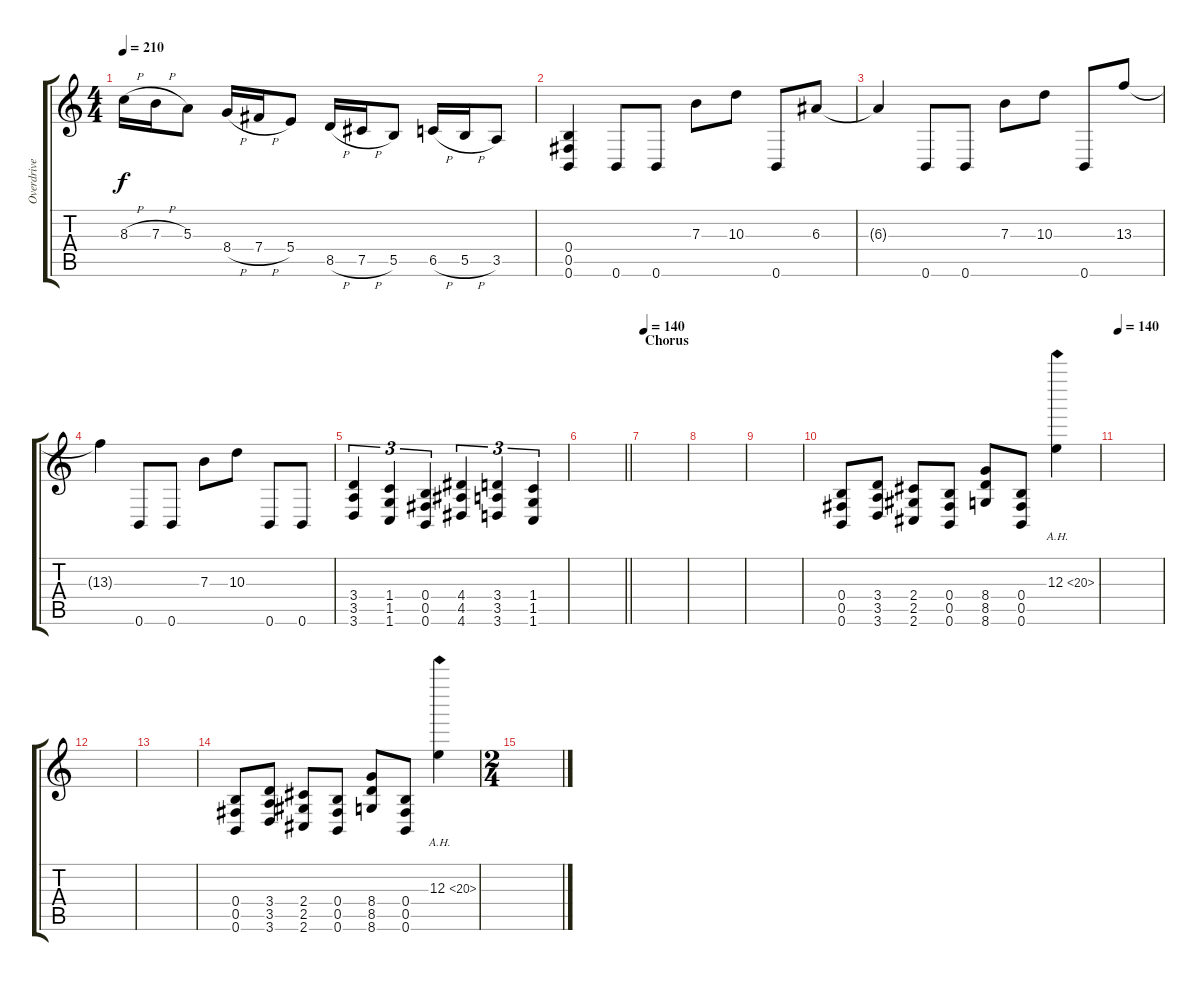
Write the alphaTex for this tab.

\track ("Overdrive Guitar" "Overdrive ") {instrument overdrivenguitar}
\staff {score tabs}
\tuning (Db4 Ab3 E3 B2 Gb2 B1) {hide}
\ts (4 4)
\tempo 210
\clef g2
\ks c
8.3{h}.16{dy f} 7.3{h}.16 5.3.8 8.4{h}.16 7.4{h}.16 5.4.8 8.5{h}.16 7.5{h}.16 5.5.8 6.5{h}.16 5.5{h}.16 3.5.8 |
(0.4 0.5 0.6).4 0.6.8 0.6.8 7.3.8 10.3.8 0.6.8 6.3.8 |
6.3{t}.4 0.6.8 0.6.8 7.3.8 10.3.8 0.6.8 13.3.8 |
13.3{t}.4 0.6.8 0.6.8 7.3.8 10.3.8 0.6.8 0.6.8 |
(3.4 3.5 3.6).4{tu (3 2)} (1.4 1.5 1.6).4{tu (3 2)} (0.4 0.5 0.6).4{tu (3 2)} (4.4 4.5 4.6).4{tu (3 2)} (3.4 3.5 3.6).4{tu (3 2)} (1.4 1.5 1.6).4{tu (3 2)} |
\barLineRight lightlight
|
\section ("" "Chorus")
\tempo 140
|
|
|
(0.4 0.5 0.6).8 (3.4 3.5 3.6).8 (2.4 2.5 2.6).8 (0.4 0.5 0.6).8 (8.4 8.5 8.6).8 (0.4 0.5 0.6).8 12.3{ah 8}.4 |
\tempo 140
|
|
|
(0.4 0.5 0.6).8 (3.4 3.5 3.6).8 (2.4 2.5 2.6).8 (0.4 0.5 0.6).8 (8.4 8.5 8.6).8 (0.4 0.5 0.6).8 12.3{ah 8}.4 |
\ts (2 4)
